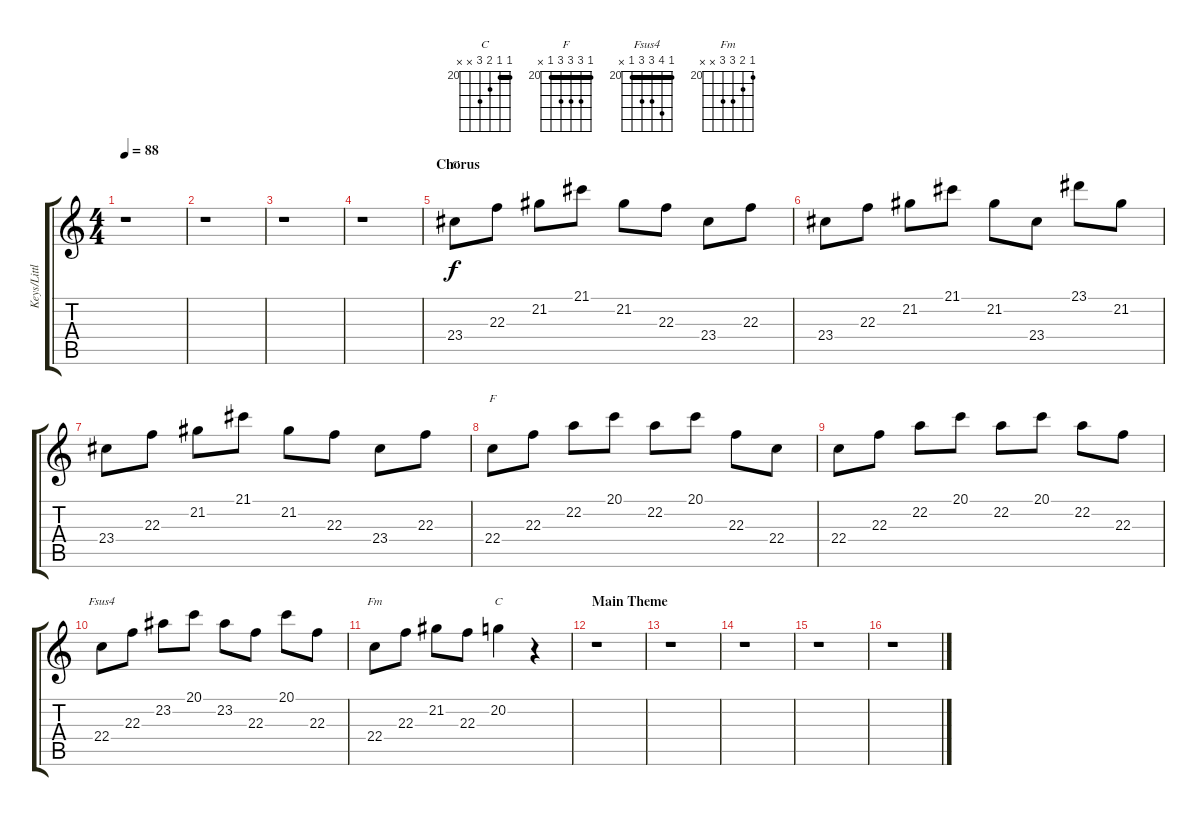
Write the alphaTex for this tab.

\track ("Keys/Little Piano" "Keys/Littl") {instrument celesta}
\staff {score tabs}
\tuning (E4 B3 G3 D3 A2 E2) {hide}
\chord ("C" 20 20 21 22 22 20) {firstfret 20 barre 20}
\chord ("F" 20 22 22 22 20 x) {firstfret 20 barre 20}
\chord ("Fsus4" 20 23 22 22 20 x) {firstfret 20 barre 20}
\chord ("Fm" 20 21 22 22 x x) {firstfret 20}
\chord ("C" 20 20 21 22 x x) {firstfret 20 barre 20}
\ts (4 4)
\tempo 88
\clef g2
\ks c
r.1{dy f} |
r.1 |
r.1 |
r.1 |
\section ("" "Chorus")
23.4.8{ch "C"} 22.3.8 21.2.8 21.1.8 21.2.8 22.3.8 23.4.8 22.3.8 |
23.4.8 22.3.8 21.2.8 21.1.8 21.2.8 23.4.8 23.1.8 21.2.8 |
23.4.8 22.3.8 21.2.8 21.1.8 21.2.8 22.3.8 23.4.8 22.3.8 |
22.4.8{ch "F"} 22.3.8 22.2.8 20.1.8 22.2.8 20.1.8 22.3.8 22.4.8 |
22.4.8 22.3.8 22.2.8 20.1.8 22.2.8 20.1.8 22.2.8 22.3.8 |
22.4.8{ch "Fsus4"} 22.3.8 23.2.8 20.1.8 23.2.8 22.3.8 20.1.8 22.3.8 |
22.4.8{ch "Fm"} 22.3.8 21.2.8 22.3.8 20.2.4{ch "C"} r.4 |
\section ("" "Main Theme")
r.1 |
r.1 |
r.1 |
r.1 |
r.1
